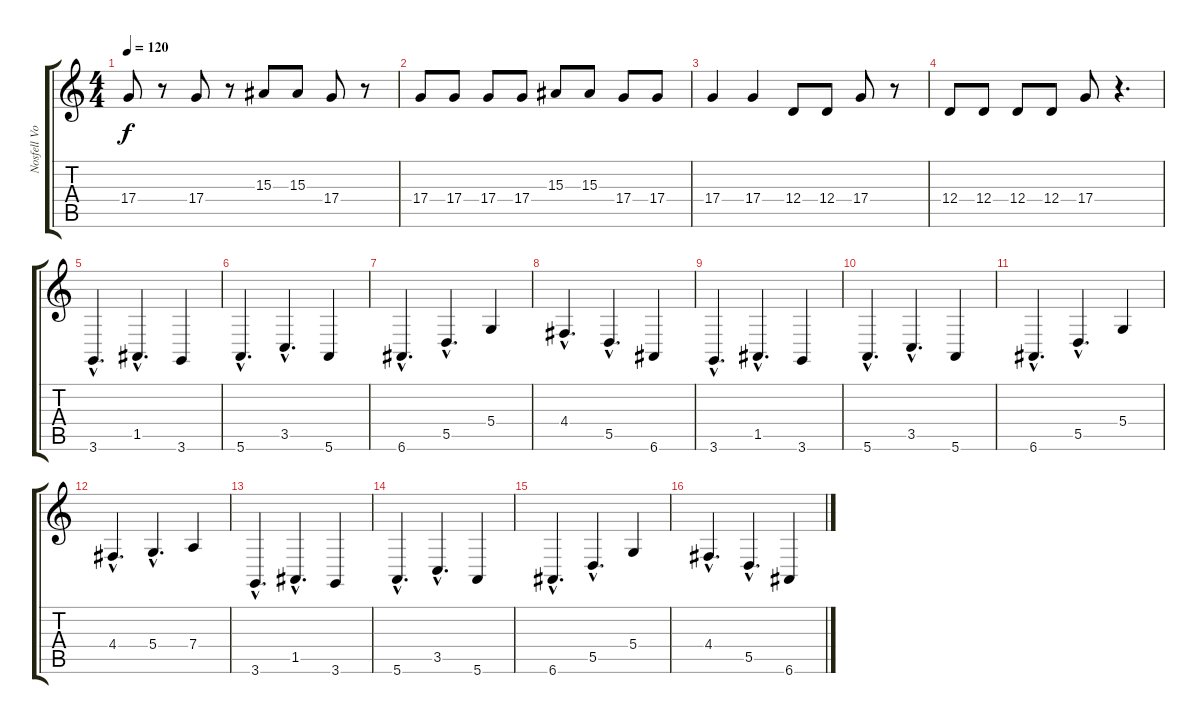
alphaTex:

\track ("Nosfell Voix" "Nosfell Vo") {instrument cello}
\staff {score tabs}
\tuning (E4 B3 G3 D3 A2 E2) {hide}
\ts (4 4)
\tempo 120
\clef g2
\ks c
17.4.8{dy f} r.8 17.4.8 r.8 15.3.8 15.3.8 17.4.8 r.8 |
17.4.8 17.4.8 17.4.8 17.4.8 15.3.8 15.3.8 17.4.8 17.4.8 |
17.4.4 17.4.4 12.4.8 12.4.8 17.4.8 r.8 |
12.4.8 12.4.8 12.4.8 12.4.8 17.4.8 r.4{d} |
3.6{hac}.4{d volume 16} 1.5{hac}.4{d} 3.6.4 |
5.6{hac}.4{d} 3.5{hac}.4{d} 5.6.4 |
6.6{hac}.4{d} 5.5{hac}.4{d} 5.4.4 |
4.4{hac}.4{d} 5.5{hac}.4{d} 6.6.4 |
3.6{hac}.4{d} 1.5{hac}.4{d} 3.6.4 |
5.6{hac}.4{d} 3.5{hac}.4{d} 5.6.4 |
6.6{hac}.4{d} 5.5{hac}.4{d} 5.4.4 |
4.4{hac}.4{d} 5.4{hac}.4{d} 7.4.4 |
3.6{hac}.4{d volume 16} 1.5{hac}.4{d} 3.6.4 |
5.6{hac}.4{d} 3.5{hac}.4{d} 5.6.4 |
6.6{hac}.4{d} 5.5{hac}.4{d} 5.4.4 |
4.4{hac}.4{d} 5.5{hac}.4{d} 6.6.4
